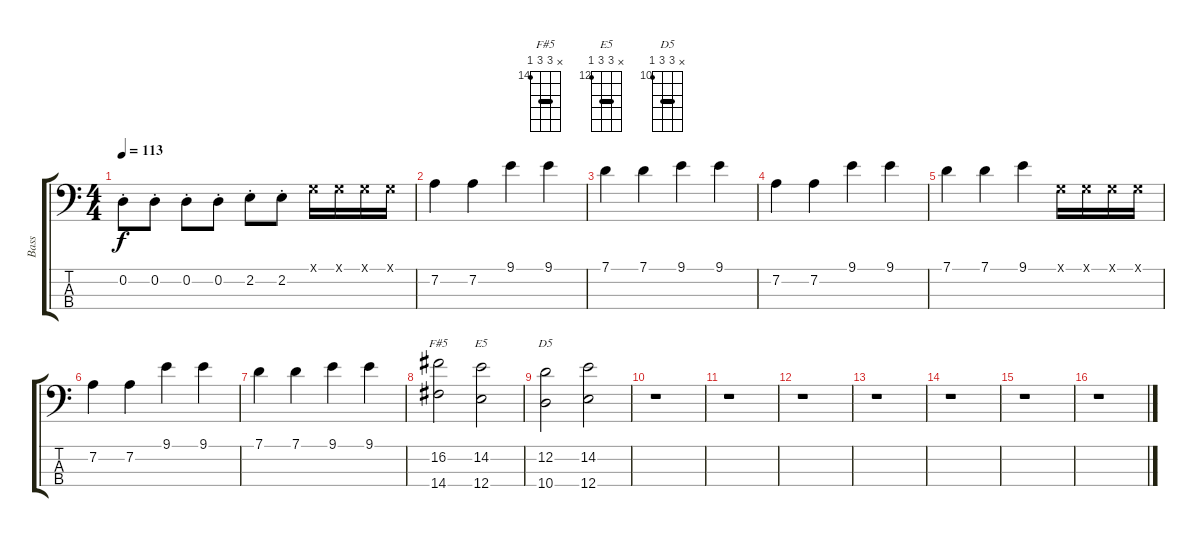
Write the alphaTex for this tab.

\track ("Bass" "Bass") {instrument electricbassfinger}
\staff {score tabs}
\tuning (G2 D2 A1 E1) {hide}
\chord ("F#5" x 16 16 14) {firstfret 14 barre 16}
\chord ("E5" x 14 14 12) {firstfret 12 barre 14}
\chord ("D5" x 12 12 10) {firstfret 10 barre 12}
\ts (4 4)
\tempo 113
\clef f4
\ks c
0.2{st}.8{dy f} 0.2{st}.8 0.2{st}.8 0.2{st}.8 2.2{st}.8 2.2{st}.8 0.1{x}.16 0.1{x}.16 0.1{x}.16 0.1{x}.16 |
7.2.4 7.2.4 9.1.4 9.1.4 |
7.1.4 7.1.4 9.1.4 9.1.4 |
7.2.4 7.2.4 9.1.4 9.1.4 |
7.1.4 7.1.4 9.1.4 0.1{x}.16 0.1{x}.16 0.1{x}.16 0.1{x}.16 |
7.2.4 7.2.4 9.1.4 9.1.4 |
7.1.4 7.1.4 9.1.4 9.1.4 |
(16.2 14.4).2{ch "F#5"} (14.2 12.4).2{ch "E5"} |
(12.2 10.4).2{ch "D5"} (14.2 12.4).2 |
r.1 |
r.1 |
r.1 |
r.1 |
r.1 |
r.1 |
r.1
